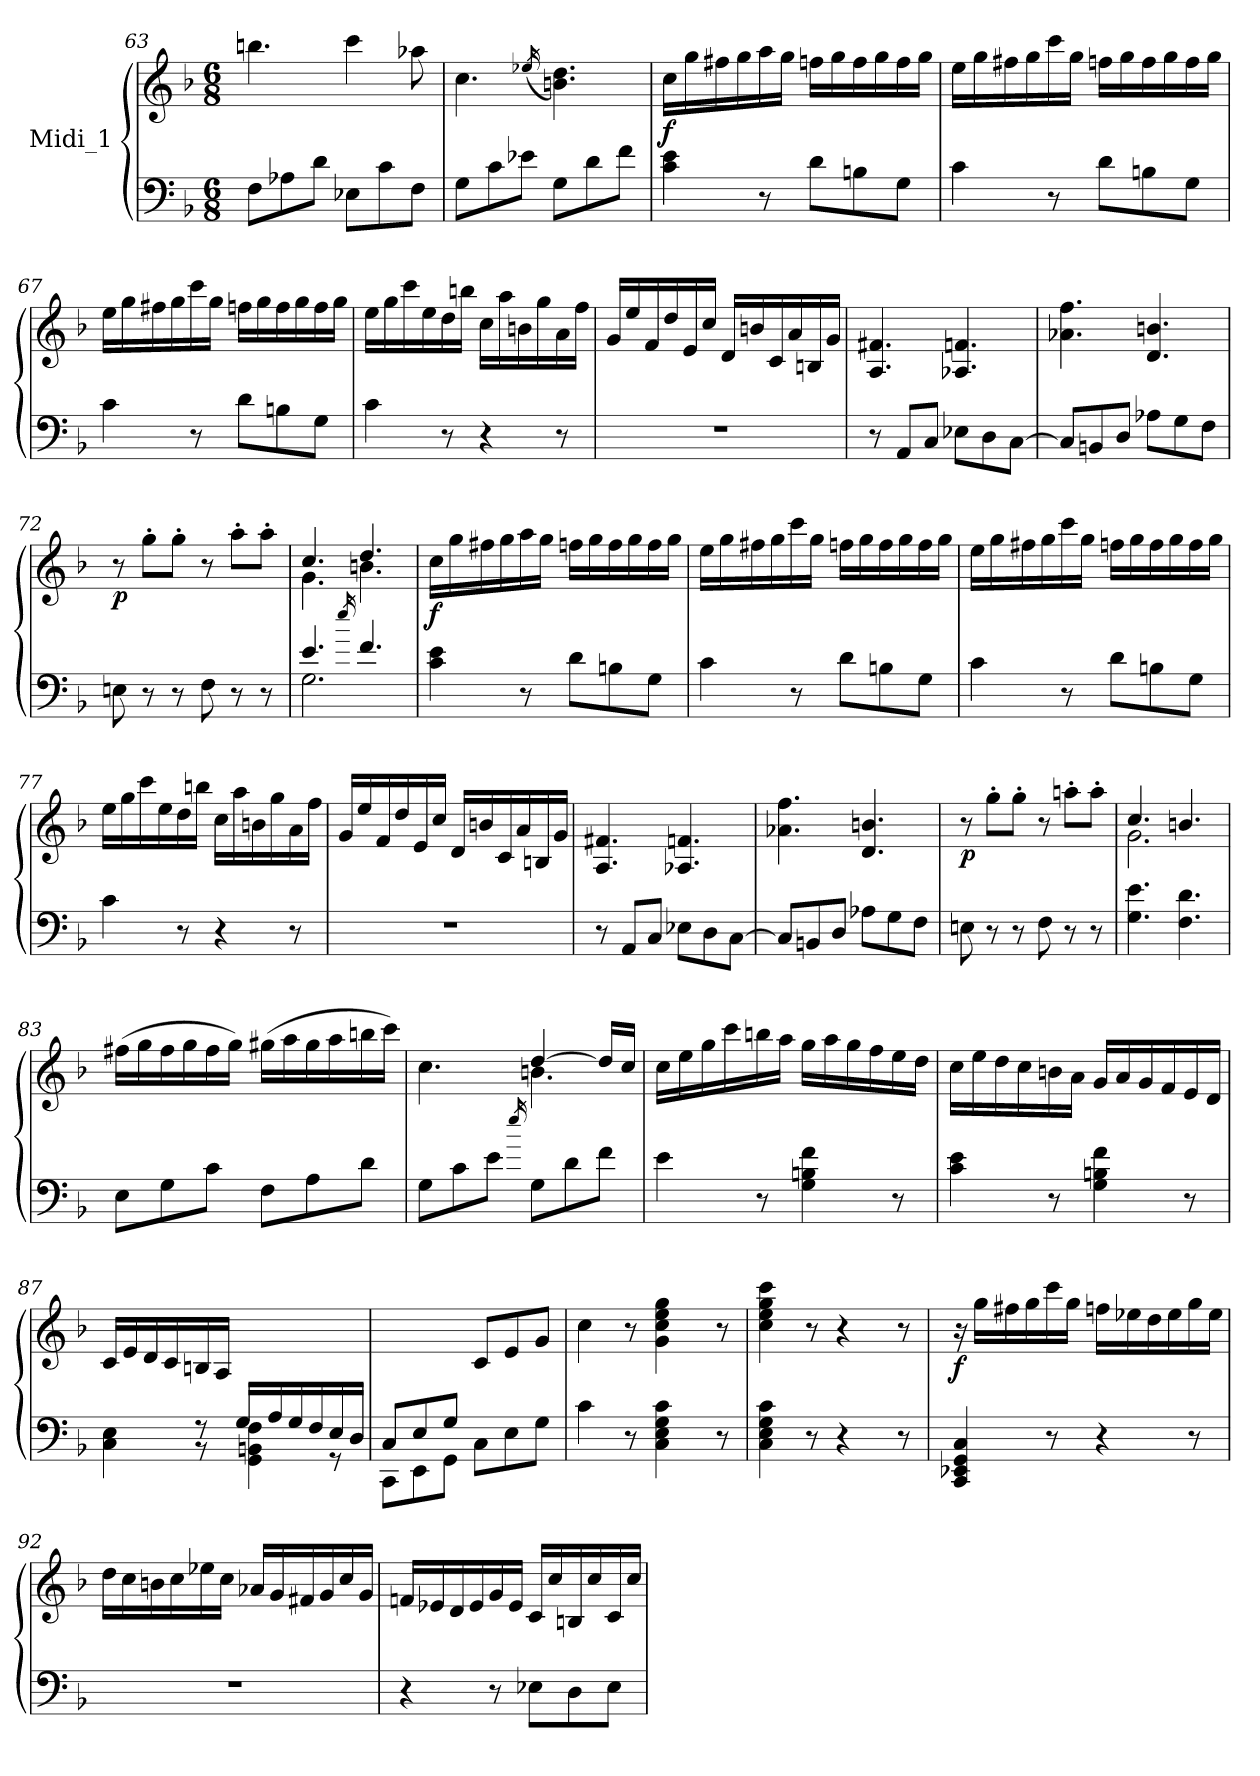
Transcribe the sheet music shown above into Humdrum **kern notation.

**kern	**kern	**dynam
*part1	*part1	*part1
*staff2	*staff1	*staff1/2
*I"Midi_1	*	*
*clefF4	*clefG2	*
*k[b-]	*k[b-]	*
*F:	*F:	*
*M6/8	*M6/8	*
=63	=63	=63
8F\L	4.bbn\	.
8A-X\	.	.
8d\J	.	.
8E-X\L	4ccc\	.
8c\	.	.
8F\J	8aa-X\	.
=64	=64	=64
8G\L	4.cc\	.
8c\	.	.
8e-X\J	.	.
.	(16qee-X/	.
8G\L	4.bn\ 4.dd\)	.
8d\	.	.
8f\J	.	.
!!LO:LB:g=z
=65	=65	=65
!	!	!LO:DY:b
4c\ 4e\	16cc\LL	f
.	16gg\	.
.	16ff#X\	.
.	16gg\	.
8r	16aa\	.
.	16gg\JJ	.
8d\L	16ffn\LL	.
.	16gg\	.
8Bn\	16ff\	.
.	16gg\	.
8G\J	16ff\	.
.	16gg\JJ	.
!!LO:LB:g=z
=66	=66	=66
4c\	16ee\LL	.
.	16gg\	.
.	16ff#X\	.
.	16gg\	.
8r	16ccc\	.
.	16gg\JJ	.
8d\L	16ffn\LL	.
.	16gg\	.
8Bn\	16ff\	.
.	16gg\	.
8G\J	16ff\	.
.	16gg\JJ	.
=67	=67	=67
4c\	16ee\LL	.
.	16gg\	.
.	16ff#X\	.
.	16gg\	.
8r	16ccc\	.
.	16gg\JJ	.
8d\L	16ffn\LL	.
.	16gg\	.
8Bn\	16ff\	.
.	16gg\	.
8G\J	16ff\	.
.	16gg\JJ	.
=68	=68	=68
4c\	16ee\LL	.
.	16gg\	.
.	16ccc\	.
.	16ee\	.
8r	16dd\	.
.	16bbn\JJ	.
4r	16cc\LL	.
.	16aa\	.
.	16bn\	.
.	16gg\	.
8r	16a\	.
.	16ff\JJ	.
!!LO:LB:g=z
=69	=69	=69
*^	*	*
*	*^	*	*
2ryy	2.r	2ryy	16g/LL	.
.	.	.	16ee/	.
.	.	.	16f/	.
.	.	.	16dd/	.
.	.	.	16e/	.
.	.	.	16cc/JJ	.
.	.	.	16d/LL	.
.	.	.	16bn/	.
4ryy	.	4ryy	16c/	.
.	.	.	16a/	.
.	.	.	16Bn/	.
.	.	.	16g/JJ	.
=70	=70	=70	=70	=70
2ryy	8r	2ryy	4.A/ 4.f#X/	.
.	8AA/L	.	.	.
.	8C/J	.	.	.
.	8E-X\L	.	4.A-X/ 4.fn/	.
4ryy	8D\	4ryy	.	.
.	[8C\J	.	.	.
=71	=71	=71	=71	=71
2ryy	8C/L]	2ryy	4.a-X\ 4.ff\	.
.	8BBn/	.	.	.
.	8D/J	.	.	.
.	8A-X\L	.	4.d/ 4.bn/	.
4ryy	8G\	4ryy	.	.
.	8F\J	.	.	.
=72	=72	=72	=72	=72
!	!	!	!	!LO:DY:b
2ryy	8Eni\	2ryy	8r	p
.	8r	.	8gg'\L	.
.	8r	.	8gg'\J	.
.	8F\	.	8r	.
4ryy	8r	4ryy	8aa'\L	.
.	8r	.	8aa'\J	.
=73	=73	=73	=73	=73
*	*	*	*^	*
4.ryy	4.e/	2.G\	4.cc/	4.g\	.
(16qee/	.	.	.	.	.
4.ryy	4.f/	.	4.dd/	4.bn\)	.
*	*v	*v	*	*	*
!!LO:LB:g=z
=74	=74	=74	=74	=74
!	!	!	!	!LO:DY:b
*v	*v	*	*	*
*	*v	*v	*
4c\ 4e\	16cc\LL	f
.	16gg\	.
.	16ff#X\	.
.	16gg\	.
8r	16aa\	.
.	16gg\JJ	.
8d\L	16ffn\LL	.
.	16gg\	.
8Bn\	16ff\	.
.	16gg\	.
8G\J	16ff\	.
.	16gg\JJ	.
=75	=75	=75
4c\	16ee\LL	.
.	16gg\	.
.	16ff#X\	.
.	16gg\	.
8r	16ccc\	.
.	16gg\JJ	.
8d\L	16ffn\LL	.
.	16gg\	.
8Bn\	16ff\	.
.	16gg\	.
8G\J	16ff\	.
.	16gg\JJ	.
=76	=76	=76
4c\	16ee\LL	.
.	16gg\	.
.	16ff#X\	.
.	16gg\	.
8r	16ccc\	.
.	16gg\JJ	.
8d\L	16ffn\LL	.
.	16gg\	.
8Bn\	16ff\	.
.	16gg\	.
8G\J	16ff\	.
.	16gg\JJ	.
!!LO:PB:g=z
=77	=77	=77
4c\	16ee\LL	.
.	16gg\	.
.	16ccc\	.
.	16ee\	.
8r	16dd\	.
.	16bbn\JJ	.
4r	16cc\LL	.
.	16aa\	.
.	16bn\	.
.	16gg\	.
8r	16a\	.
.	16ff\JJ	.
=78	=78	=78
2.r	16g/LL	.
.	16ee/	.
.	16f/	.
.	16dd/	.
.	16e/	.
.	16cc/JJ	.
.	16d/LL	.
.	16bn/	.
.	16c/	.
.	16a/	.
.	16Bn/	.
.	16g/JJ	.
=79	=79	=79
8r	4.A/ 4.f#X/	.
8AA/L	.	.
8C/J	.	.
8E-X\L	4.A-X/ 4.fn/	.
8D\	.	.
[8C\J	.	.
=80	=80	=80
8C/L]	4.a-X\ 4.ff\	.
8BBn/	.	.
8D/J	.	.
8A-X\L	4.d/ 4.bn/	.
8G\	.	.
8F\J	.	.
!!LO:LB:g=z
=81	=81	=81
*^	*	*
!	!	!	!LO:DY:b
2ryy	8Eni\	8r	p
.	8r	8gg'\L	.
.	8r	8gg'\J	.
.	8F\	8r	.
4ryy	8r	8aani'\L	.
.	8r	8aa'\J	.
*v	*v	*	*
=82	=82	=82
*	*^	*
4.G\ 4.e\	4.cc/	2.g\	.
4.F\ 4.d\	4.bn/	.	.
*	*v	*v	*
=83	=83	=83
*^	*	*
2ryy	8E\L	(>16ff#X\LL	.
.	.	16gg\	.
.	8G\	16ff#\	.
.	.	16gg\	.
.	8c\J	16ff#\	.
.	.	16gg\JJ)	.
.	8F\L	(>16gg#X\LL	.
.	.	16aa\	.
4ryy	8A\	16gg#\	.
.	.	16aa\	.
.	8d\J	16bbn\	.
.	.	16ccc\JJ)	.
=84	=84	=84	=84
*	*	*^	*
4ryy	8G\L	4.cc\	4.ryy	.
.	8c\	.	.	.
8ryy	8e\J	.	.	.
16qee/	.	.	.	.
4.ryy	8G\L	[4dd/	4.bn\	.
.	8d\	.	.	.
.	8f\J	16dd/LL]	.	.
.	.	16cc/JJ	.	.
*	*	*v	*v	*
!!LO:LB:g=z
=85	=85	=85	=85
2ryy	4e\	16cc\LL	.
.	.	16ee\	.
.	.	16gg\	.
.	.	16ccc\	.
.	8r	16bbn\	.
.	.	16aa\JJ	.
.	4G\ 4Bn\ 4f\	16gg\LL	.
.	.	16aa\	.
4ryy	.	16gg\	.
.	.	16ff\	.
.	8r	16ee\	.
.	.	16dd\JJ	.
!!LO:PB:g=z
=86	=86	=86	=86
4c\ 4e\	2ryy	16cc\LL	.
.	.	16ee\	.
.	.	16dd\	.
.	.	16cc\	.
8r	.	16bn\	.
.	.	16a\JJ	.
4G\ 4Bn\ 4f\	.	16g/LL	.
.	.	16a/	.
.	4ryy	16g/	.
.	.	16f/	.
8r	.	16e/	.
.	.	16d/JJ	.
=87	=87	=87	=87
4C\ 4E\	4ryy	16c/LL	.
.	.	16e/	.
.	.	16d/	.
.	.	16c/	.
8r	8r	16Bn/	.
.	.	16A/JJ	.
16G/LL	4GG\ 4BBn\ 4F\	8ryy	.
16A/	.	.	.
16G/	.	4ryy	.
16F/	.	.	.
16E/	8r	.	.
16D/JJ	.	.	.
=88	=88	=88	=88
8C/L	8CC\L	4ryy	.
8E/	8EE\	.	.
8G/J	8GG\J	8ryy	.
8C\L	8ryy	8c/L	.
8E\	4ryy	8e/	.
8G\J	.	8g/J	.
=89	=89	=89	=89
4c\	2ryy	4cc\	.
8r	.	8r	.
4C\ 4E\ 4G\ 4c\	.	4g\ 4cc\ 4ee\ 4gg\	.
.	4ryy	.	.
8r	.	8r	.
=90	=90	=90	=90
4C\ 4E\ 4G\ 4c\	2ryy	4cc\ 4ee\ 4gg\ 4ccc\	.
8r	.	8r	.
4r	.	4r	.
.	4ryy	.	.
8r	.	8r	.
*v	*v	*	*
!!LO:LB:g=z
=91	=91	=91
!	!	!LO:DY:b
4CC/ 4EE-X/ 4GG/ 4C/	16r	f
.	16gg\LL	.
.	16ff#X\	.
.	16gg\	.
8r	16ccc\	.
.	16gg\JJ	.
4r	16ffn\LL	.
.	16ee-X\	.
.	16dd\	.
.	16ee-\	.
8r	16gg\	.
.	16ee-\JJ	.
=92	=92	=92
2.r	16dd\LL	.
.	16cc\	.
.	16bn\	.
.	16cc\	.
.	16ee-X\	.
.	16cc\JJ	.
.	16a-X/LL	.
.	16g/	.
.	16f#X/	.
.	16g/	.
.	16cc/	.
.	16g/JJ	.
=93	=93	=93
4r	16fni/LL	.
.	16e-X/	.
.	16d/	.
.	16e-/	.
8r	16g/	.
.	16e-/JJ	.
8E-X\L	16c/LL	.
.	16cc/	.
8D\	16Bn/	.
.	16cc/	.
8E-\J	16c/	.
.	16cc/JJ	.
=	=	=
*-	*-	*-
